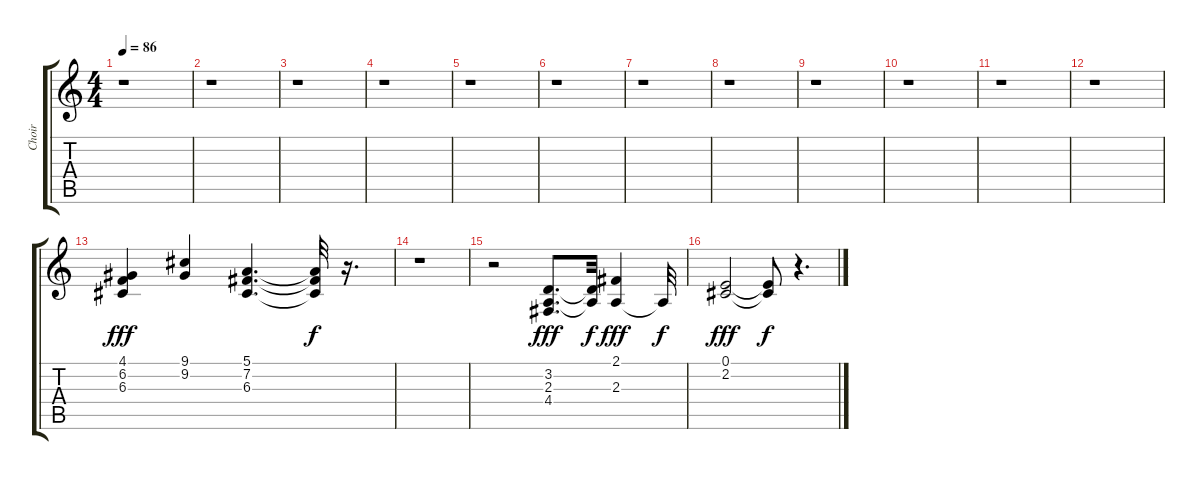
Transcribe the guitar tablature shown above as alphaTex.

\track ("Choir" "Choir") {instrument choiraahs}
\staff {score tabs}
\tuning (E4 B3 G3 D3 A2 E2) {hide}
\ts (4 4)
\tempo 86
\clef g2
\ks c
r.1{dy f} |
r.1 |
r.1 |
r.1 |
r.1 |
r.1 |
r.1 |
r.1 |
r.1 |
r.1 |
r.1 |
r.1 |
(4.1 6.2 6.3).4{dy fff} (9.1 9.2).4 (5.1 7.2 6.3).4{d} (5.1{t} 7.2{t} 6.3{t}).32{dy f} r.16{d} |
r.1 |
r.2 (3.2 2.3 4.4).8{d dy fff} (3.2{t} 2.3{t}).32{dy f} (2.1 2.3).4{dy fff} 2.3{t}.32{dy f} |
(0.1 2.2).2{dy fff} (0.1{t} 2.2{t}).8{dy f} r.4{d}
